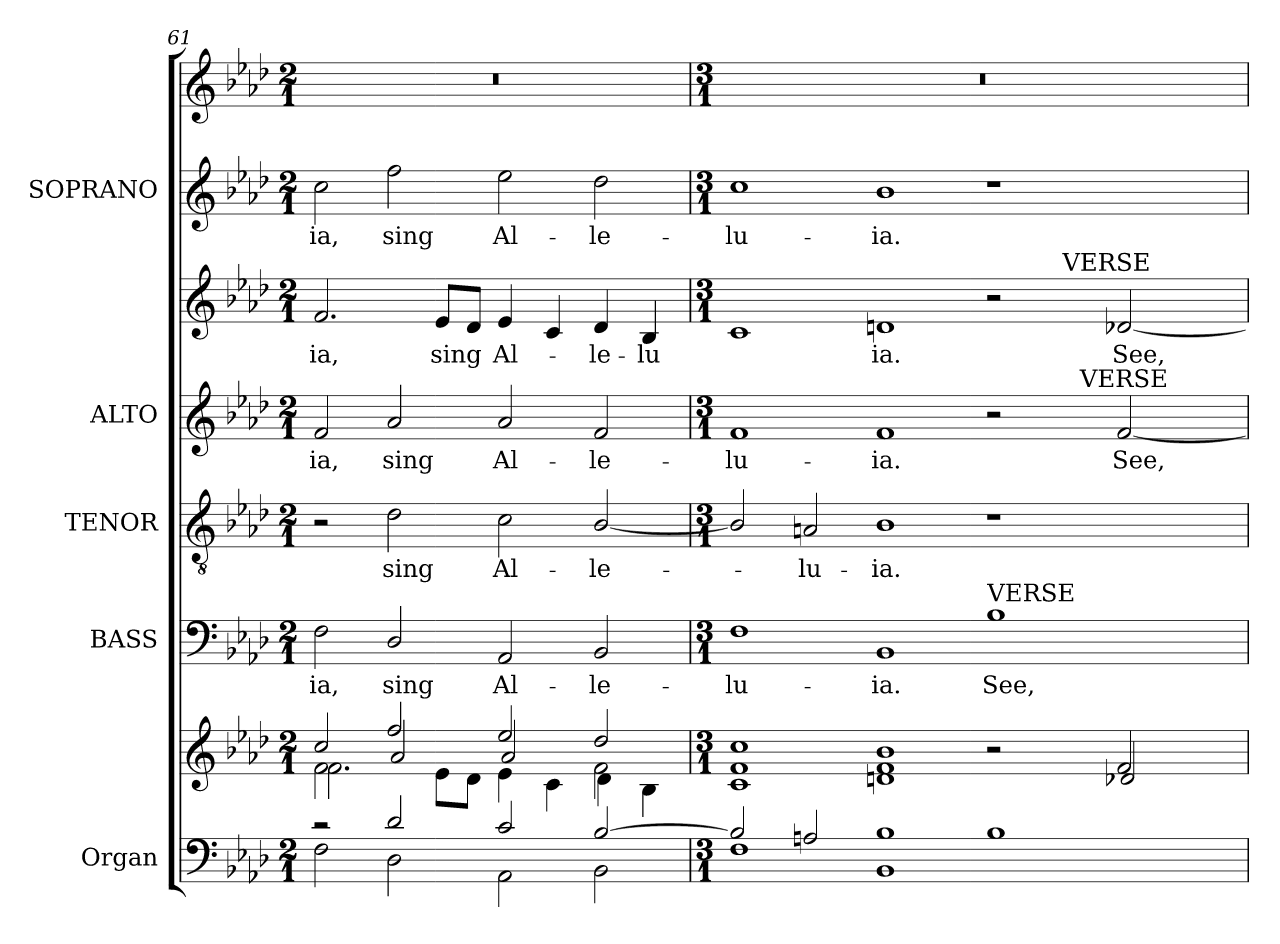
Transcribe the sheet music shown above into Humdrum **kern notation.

**kern	**kern	**kern	**text	**kern	**text	**kern	**text	**kern	**text	**kern	**text	**kern
*part5	*part5	*part4	*part4	*part3	*part3	*part2	*part2	*part2	*part2	*part1	*part1	*part1
*staff8	*staff7	*staff6	*staff6	*staff5	*staff5	*staff4	*staff4	*staff3	*staff3	*staff2	*staff2	*staff1
*I"Organ	*	*I"BASS	*	*I"TENOR	*	*I"ALTO	*	*	*	*I"SOPRANO	*	*
*I'Org.	*	*I'B.	*	*I'T.	*	*I'A.	*	*	*	*I'S.	*	*
!!LO:PB:g=z
*clefF4	*clefG2	*clefF4	*	*clefGv2	*	*clefG2	*	*clefG2	*	*clefG2	*	*clefG2
*	*	*	*	*ITrd7c12	*	*	*	*	*	*	*	*
*k[b-e-a-d-]	*k[b-e-a-d-]	*k[b-e-a-d-]	*	*k[b-e-a-d-]	*	*k[b-e-a-d-]	*	*k[b-e-a-d-]	*	*k[b-e-a-d-]	*	*k[b-e-a-d-]
*A-:	*A-:	*A-:	*	*A-:	*	*A-:	*	*A-:	*	*A-:	*	*A-:
*M2/1	*M2/1	*M2/1	*	*M2/1	*	*M2/1	*	*M2/1	*	*M2/1	*	*M2/1
=61	=61	=61	=61	=61	=61	=61	=61	=61	=61	=61	=61	=61
*^	*^	*	*	*	*	*	*	*	*	*	*	*
*	*	*	*^	*	*	*	*	*	*	*	*	*	*	*
!	!	!	!	!	!	!LO:LY:b:color=#000000	!	!	!	!	!	!	!	!	!
!	!	!	!	!	!	!	!	!	!	!LO:LY:b:color=#000000	!	!	!	!	!
!	!	!	!	!	!	!	!	!	!	!	!	!LO:LY:b:color=#000000	!	!	!
!	!	!	!	!	!	!	!	!	!	!	!	!	!	!LO:LY:b:color=#000000	!LO:N:vis=1
2r	2Fi\	2cci/	2fi\	2.fi\	2Fi\	-ia,	2r	.	2fi/	-ia,	2.fi/	-ia,	2cci\	-ia,	0r
!	!	!	!	!	!	!LO:LY:b:color=#000000	!	!	!	!	!	!	!	!	!
!	!	!	!	!	!	!	!	!LO:LY:b:color=#000000	!	!	!	!	!	!	!
!	!	!	!	!	!	!	!	!	!	!LO:LY:b:color=#000000	!	!	!	!	!
!	!	!	!	!	!	!	!	!	!	!	!	!	!	!LO:LY:b:color=#000000	!
2d-i/	2D-i\	2ffi/	2a-i/	.	2D-i/	sing	2D-i\	sing	2a-i/	sing	.	.	2ffi\	sing	.
!	!	!	!	!	!	!	!	!	!	!	!	!LO:LY:b:color=#000000	!	!	!
.	.	.	.	8e-i\L	.	.	.	.	.	.	8e-i/L	sing	.	.	.
.	.	.	.	8d-i\J	.	.	.	.	.	.	8d-i/J	.	.	.	.
!	!	!	!	!	!	!LO:LY:b:color=#000000	!	!	!	!	!	!	!	!	!
!	!	!	!	!	!	!	!	!LO:LY:b:color=#000000	!	!	!	!	!	!	!
!	!	!	!	!	!	!	!	!	!	!LO:LY:b:color=#000000	!	!	!	!	!
!	!	!	!	!	!	!	!	!	!	!	!	!LO:LY:b:color=#000000	!	!	!
!	!	!	!	!	!	!	!	!	!	!	!	!	!	!LO:LY:b:color=#000000	!
2ci/	2AA-i\	2ee-i/	2a-i/	4e-i\	2AA-i/	Al-	2Ci\	Al-	2a-i/	Al-	4e-i/	Al-	2ee-i\	Al-	.
.	.	.	.	4ci\	.	.	.	.	.	.	4ci/	.	.	.	.
!	!	!	!	!	!	!LO:LY:b:color=#000000	!	!	!	!	!	!	!	!	!
!	!	!	!	!	!	!	!	!LO:LY:b:color=#000000	!	!	!	!	!	!	!
!	!	!	!	!	!	!	!	!	!	!LO:LY:b:color=#000000	!	!	!	!	!
!	!	!	!	!	!	!	!	!	!	!	!	!LO:LY:b:color=#000000	!	!	!
!	!	!	!	!	!	!	!	!	!	!	!	!	!	!LO:LY:b:color=#000000	!
[2B-i/	2BB-i\	2dd-i/	2fi\	4d-i\	2BB-i/	-le-	[2BB-i/	-le-	2fi/	-le-	4d-i/	-le-	2dd-i\	-le-	.
!	!	!	!	!	!	!	!	!	!	!	!	!LO:LY:b:color=#000000	!	!	!
.	.	.	.	4B-i\	.	.	.	.	.	.	4B-i/	-lu	.	.	.
=62	=62	=62	=62	=62	=62	=62	=62	=62	=62	=62	=62	=62	=62	=62	=62
*M3/1	*	*M3/1	*	*	*M3/1	*	*M3/1	*	*M3/1	*	*M3/1	*	*M3/1	*	*M3/1
!	!	!	!	!	!	!LO:LY:b:color=#000000	!	!	!	!	!	!	!	!	!
!	!	!	!	!	!	!	!	!	!	!LO:LY:b:color=#000000	!	!	!	!	!
!	!	!	!	!	!	!	!	!	!	!	!	!	!	!LO:LY:b:color=#000000	!LO:N:vis=1
*	*	*	*	*	*	*	*	*	*^	*	*^	*	*	*	*
2B-i/]	1Fi	1cci	1fi	1ci	1Fi	-lu-	2BB-i/]	.	1fi	1ryy	-lu-	1ci	1ryy	.	1cci	-lu-	0.r
!	!	!	!	!	!	!	!	!LO:LY:b:color=#000000	!	!	!	!	!	!	!	!	!
2Ani/	.	.	.	.	.	.	2AAni/	-lu-	.	.	.	.	.	.	.	.	.
!	!	!	!	!	!	!LO:LY:b:color=#000000	!	!	!	!	!	!	!	!	!	!	!
!	!	!	!	!	!	!	!	!LO:LY:b:color=#000000	!	!	!	!	!	!	!	!	!
!	!	!	!	!	!	!	!	!	!	!	!LO:LY:b:color=#000000	!	!	!	!	!	!
!	!	!	!	!	!	!	!	!	!	!	!	!	!	!LO:LY:b:color=#000000	!	!	!
!	!	!	!	!	!	!	!	!	!	!	!	!	!	!	!	!LO:LY:b:color=#000000	!
1B-i	1BB-i	1b-i	1fi	1dni	1BB-i	-ia.	1BB-i	-ia.	1fi	1ryy	-ia.	1dni	1ryy	ia.	1b-i	-ia.	.
!	!	!	!	!	!LO:TX:a:t=VERSE	!	!	!	!	!	!	!	!	!	!	!	!
!	!	!	!	!	!	!LO:LY:b:color=#000000	!	!	!	!	!	!	!	!	!	!	!
1ryy	1B-i	1ryy	2r	2ryy	1B-i	See,	1r	.	2r	4ryy	.	2r	4ryy	.	1r	.	.
.	.	.	.	.	.	.	.	.	.	16ryy	.	.	32ryy	.	.	.	.
.	.	.	.	.	.	.	.	.	.	.	.	.	64ryy	.	.	.	.
.	.	.	.	.	.	.	.	.	.	.	.	.	256.ryy	.	.	.	.
!	!	!	!	!	!	!	!	!	!	!	!	!	!LO:TX:a:t=VERSE	!	!	!	!
.	.	.	.	.	.	.	.	.	.	.	.	.	2ryy	.	.	.	.
.	.	.	.	.	.	.	.	.	.	64.ryy	.	.	.	.	.	.	.
!	!	!	!	!	!	!	!	!	!	!LO:TX:a:t=VERSE	!	!	!	!	!	!	!
.	.	.	.	.	.	.	.	.	.	2ryy	.	.	.	.	.	.	.
!	!	!	!	!	!	!	!	!	!	!	!LO:LY:b:color=#000000	!	!	!	!	!	!
!	!	!	!	!	!	!	!	!	!	!	!	!	!	!LO:LY:b:color=#000000	!	!	!
.	.	.	2fi/	2d-Xi/	.	.	.	.	[2fi/	.	See,	[2d-Xi/	.	See,	.	.	.
.	.	.	.	.	.	.	.	.	.	.	.	.	8ryy	.	.	.	.
.	.	.	.	.	.	.	.	.	.	8ryy	.	.	.	.	.	.	.
.	.	.	.	.	.	.	.	.	.	.	.	.	16ryy	.	.	.	.
.	.	.	.	.	.	.	.	.	.	32ryy	.	.	.	.	.	.	.
.	.	.	.	.	.	.	.	.	.	.	.	.	128ryy	.	.	.	.
.	.	.	.	.	.	.	.	.	.	128ryy	.	.	.	.	.	.	.
.	.	.	.	.	.	.	.	.	.	.	.	.	512ryy	.	.	.	.
*v	*v	*	*	*	*	*	*	*	*v	*v	*	*v	*v	*	*	*	*
*	*v	*v	*v	*	*	*	*	*	*	*	*	*	*	*
=	=	=	=	=	=	=	=	=	=	=	=	=
*-	*-	*-	*-	*-	*-	*-	*-	*-	*-	*-	*-	*-
